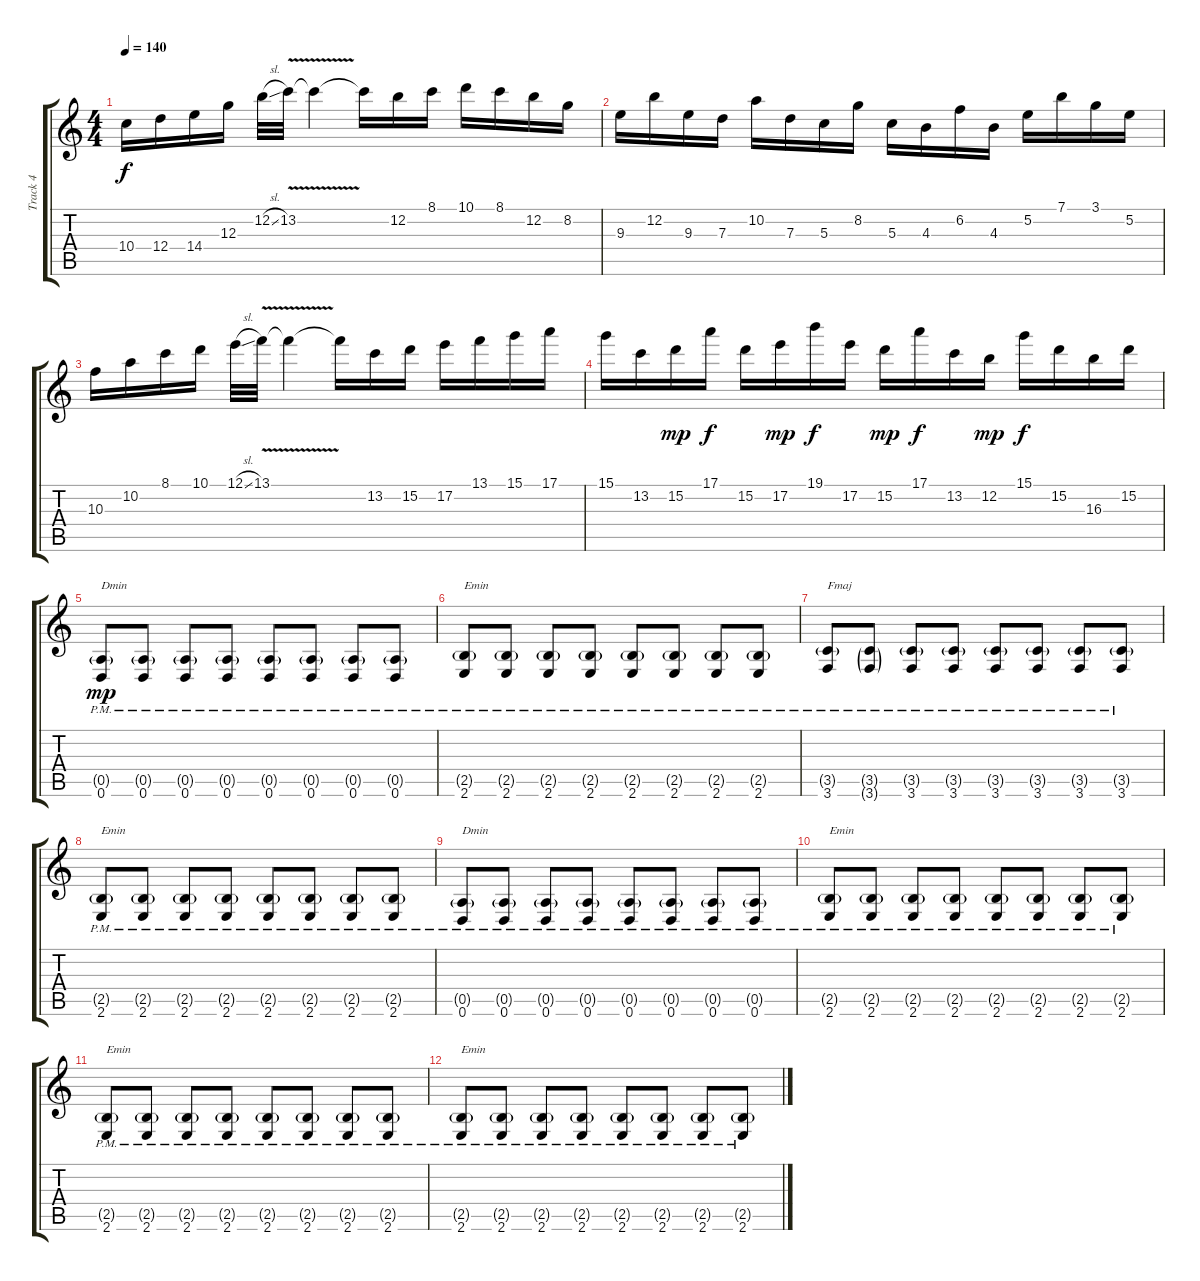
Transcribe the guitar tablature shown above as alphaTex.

\track ("Track 4" "Track 4") {instrument distortionguitar}
\staff {score tabs}
\tuning (E4 B3 G3 D3 A2 D2) {hide}
\ts (4 4)
\tempo 140
\clef g2
\ks c
10.4.16{dy f} 12.4.16 14.4.16 12.3.16 12.2{sl}.32 13.2{v}.32 13.2{t}.4 13.2{t}.16 12.2.16 8.1.16 10.1.16 8.1.16 12.2.16 8.2.16 |
9.3.16 12.2.16 9.3.16 7.3.16 10.2.16 7.3.16 5.3.16 8.2.16 5.3.16 4.3.16 6.2.16 4.3.16 5.2.16 7.1.16 3.1.16 5.2.16 |
10.3.16 10.2.16 8.1.16 10.1.16 12.1{sl}.32 13.1{v}.32 13.1{t}.4 13.1{t}.16 13.2.16 15.2.16 17.2.16 13.1.16 15.1.16 17.1.16 |
15.1.16 13.2.16 15.2.16{dy mp} 17.1.16{dy f} 15.2.16 17.2.16{dy mp} 19.1.16{dy f} 17.2.16 15.2.16{dy mp} 17.1.16{dy f} 13.2.16 12.2.16{dy mp} 15.1.16{dy f} 15.2.16 16.3.16 15.2.16 |
(0.5{g} 0.6{pm}).8{txt "Dmin" dy mp} (0.5{g} 0.6{pm}).8 (0.5{g} 0.6{pm}).8 (0.5{g} 0.6{pm}).8 (0.5{g} 0.6{pm}).8 (0.5{g} 0.6{pm}).8 (0.5{g} 0.6{pm}).8 (0.5{g} 0.6{pm}).8 |
(2.5{g} 2.6{pm}).8{txt "Emin"} (2.5{g} 2.6{pm}).8 (2.5{g} 2.6{pm}).8 (2.5{g} 2.6{pm}).8 (2.5{g} 2.6{pm}).8 (2.5{g} 2.6{pm}).8 (2.5{g} 2.6{pm}).8 (2.5{g} 2.6{pm}).8 |
(3.5{g} 3.6{pm}).8{txt "Fmaj"} (3.5{g} 3.6{g pm}).8 (3.5{g} 3.6{pm}).8 (3.5{g} 3.6{pm}).8 (3.5{g} 3.6{pm}).8 (3.5{g} 3.6{pm}).8 (3.5{g} 3.6{pm}).8 (3.5{g} 3.6{pm}).8 |
(2.5{g} 2.6{pm}).8{txt "Emin"} (2.5{g} 2.6{pm}).8 (2.5{g} 2.6{pm}).8 (2.5{g} 2.6{pm}).8 (2.5{g} 2.6{pm}).8 (2.5{g} 2.6{pm}).8 (2.5{g} 2.6{pm}).8 (2.5{g} 2.6{pm}).8 |
(0.5{g} 0.6{pm}).8{txt "Dmin"} (0.5{g} 0.6{pm}).8 (0.5{g} 0.6{pm}).8 (0.5{g} 0.6{pm}).8 (0.5{g} 0.6{pm}).8 (0.5{g} 0.6{pm}).8 (0.5{g} 0.6{pm}).8 (0.5{g} 0.6{pm}).8 |
(2.5{g} 2.6{pm}).8{txt "Emin"} (2.5{g} 2.6{pm}).8 (2.5{g} 2.6{pm}).8 (2.5{g} 2.6{pm}).8 (2.5{g} 2.6{pm}).8 (2.5{g} 2.6{pm}).8 (2.5{g} 2.6{pm}).8 (2.5{g} 2.6{pm}).8 |
(2.5{g} 2.6{pm}).8{txt "Emin"} (2.5{g} 2.6{pm}).8 (2.5{g} 2.6{pm}).8 (2.5{g} 2.6{pm}).8 (2.5{g} 2.6{pm}).8 (2.5{g} 2.6{pm}).8 (2.5{g} 2.6{pm}).8 (2.5{g} 2.6{pm}).8 |
(2.5{g} 2.6{pm}).8{txt "Emin"} (2.5{g} 2.6{pm}).8 (2.5{g} 2.6{pm}).8 (2.5{g} 2.6{pm}).8 (2.5{g} 2.6{pm}).8 (2.5{g} 2.6{pm}).8 (2.5{g} 2.6{pm}).8 (2.5{g} 2.6{pm}).8
